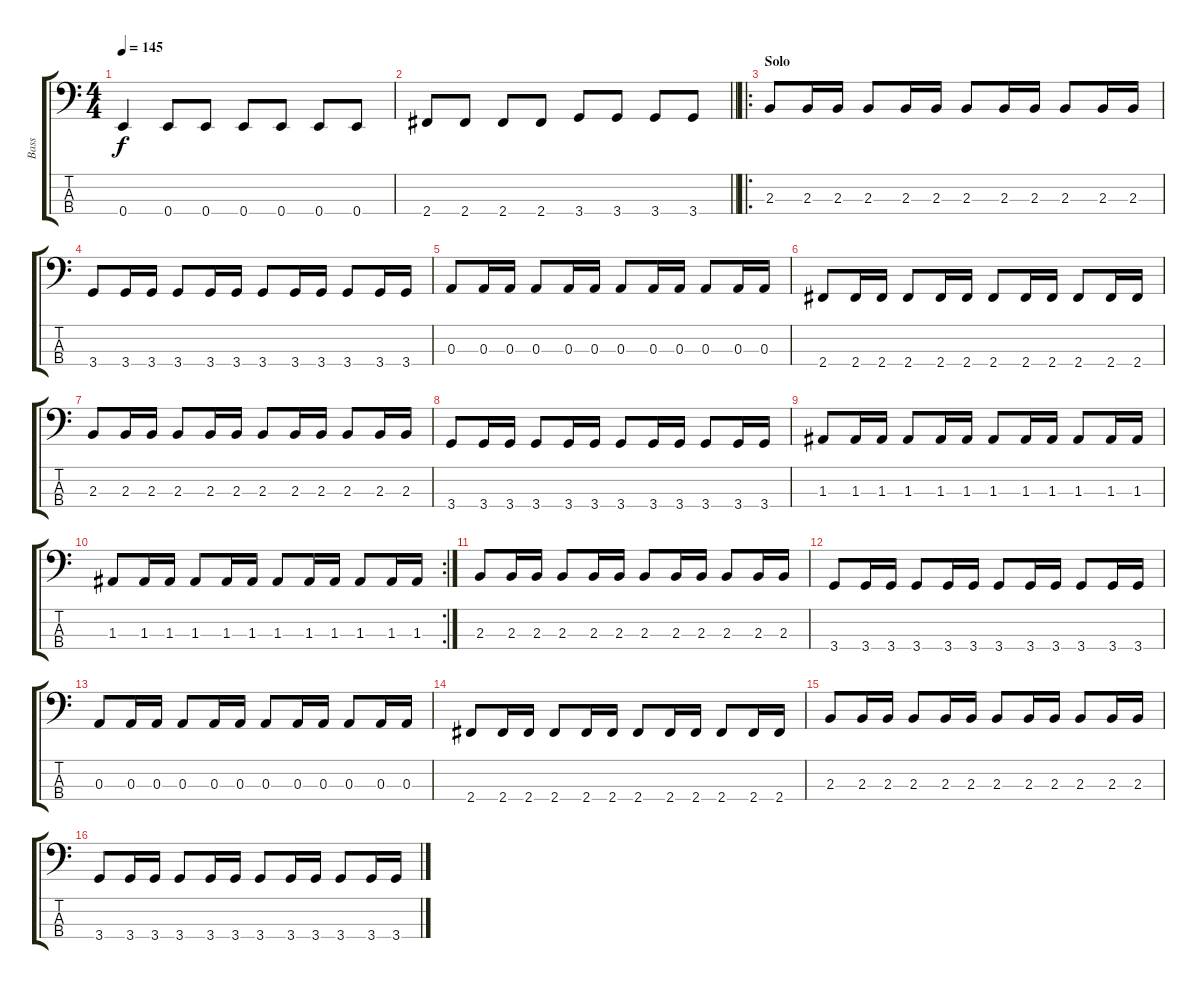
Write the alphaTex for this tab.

\track ("Bass" "Bass") {instrument electricbasspick}
\staff {score tabs}
\tuning (G2 D2 A1 E1) {hide}
\ts (4 4)
\tempo 145
\clef f4
\ks c
0.4.4{dy f} 0.4.8 0.4.8 0.4.8 0.4.8 0.4.8 0.4.8 |
\barLineRight lightlight
2.4.8 2.4.8 2.4.8 2.4.8 3.4.8 3.4.8 3.4.8 3.4.8 |
\ro
\section ("" "Solo")
2.3.8 2.3.16 2.3.16 2.3.8 2.3.16 2.3.16 2.3.8 2.3.16 2.3.16 2.3.8 2.3.16 2.3.16 |
3.4.8 3.4.16 3.4.16 3.4.8 3.4.16 3.4.16 3.4.8 3.4.16 3.4.16 3.4.8 3.4.16 3.4.16 |
0.3.8 0.3.16 0.3.16 0.3.8 0.3.16 0.3.16 0.3.8 0.3.16 0.3.16 0.3.8 0.3.16 0.3.16 |
2.4.8 2.4.16 2.4.16 2.4.8 2.4.16 2.4.16 2.4.8 2.4.16 2.4.16 2.4.8 2.4.16 2.4.16 |
2.3.8 2.3.16 2.3.16 2.3.8 2.3.16 2.3.16 2.3.8 2.3.16 2.3.16 2.3.8 2.3.16 2.3.16 |
3.4.8 3.4.16 3.4.16 3.4.8 3.4.16 3.4.16 3.4.8 3.4.16 3.4.16 3.4.8 3.4.16 3.4.16 |
1.3.8 1.3.16 1.3.16 1.3.8 1.3.16 1.3.16 1.3.8 1.3.16 1.3.16 1.3.8 1.3.16 1.3.16 |
\rc 2
1.3.8 1.3.16 1.3.16 1.3.8 1.3.16 1.3.16 1.3.8 1.3.16 1.3.16 1.3.8 1.3.16 1.3.16 |
2.3.8 2.3.16 2.3.16 2.3.8 2.3.16 2.3.16 2.3.8 2.3.16 2.3.16 2.3.8 2.3.16 2.3.16 |
3.4.8 3.4.16 3.4.16 3.4.8 3.4.16 3.4.16 3.4.8 3.4.16 3.4.16 3.4.8 3.4.16 3.4.16 |
0.3.8 0.3.16 0.3.16 0.3.8 0.3.16 0.3.16 0.3.8 0.3.16 0.3.16 0.3.8 0.3.16 0.3.16 |
2.4.8 2.4.16 2.4.16 2.4.8 2.4.16 2.4.16 2.4.8 2.4.16 2.4.16 2.4.8 2.4.16 2.4.16 |
2.3.8 2.3.16 2.3.16 2.3.8 2.3.16 2.3.16 2.3.8 2.3.16 2.3.16 2.3.8 2.3.16 2.3.16 |
3.4.8 3.4.16 3.4.16 3.4.8 3.4.16 3.4.16 3.4.8 3.4.16 3.4.16 3.4.8 3.4.16 3.4.16
